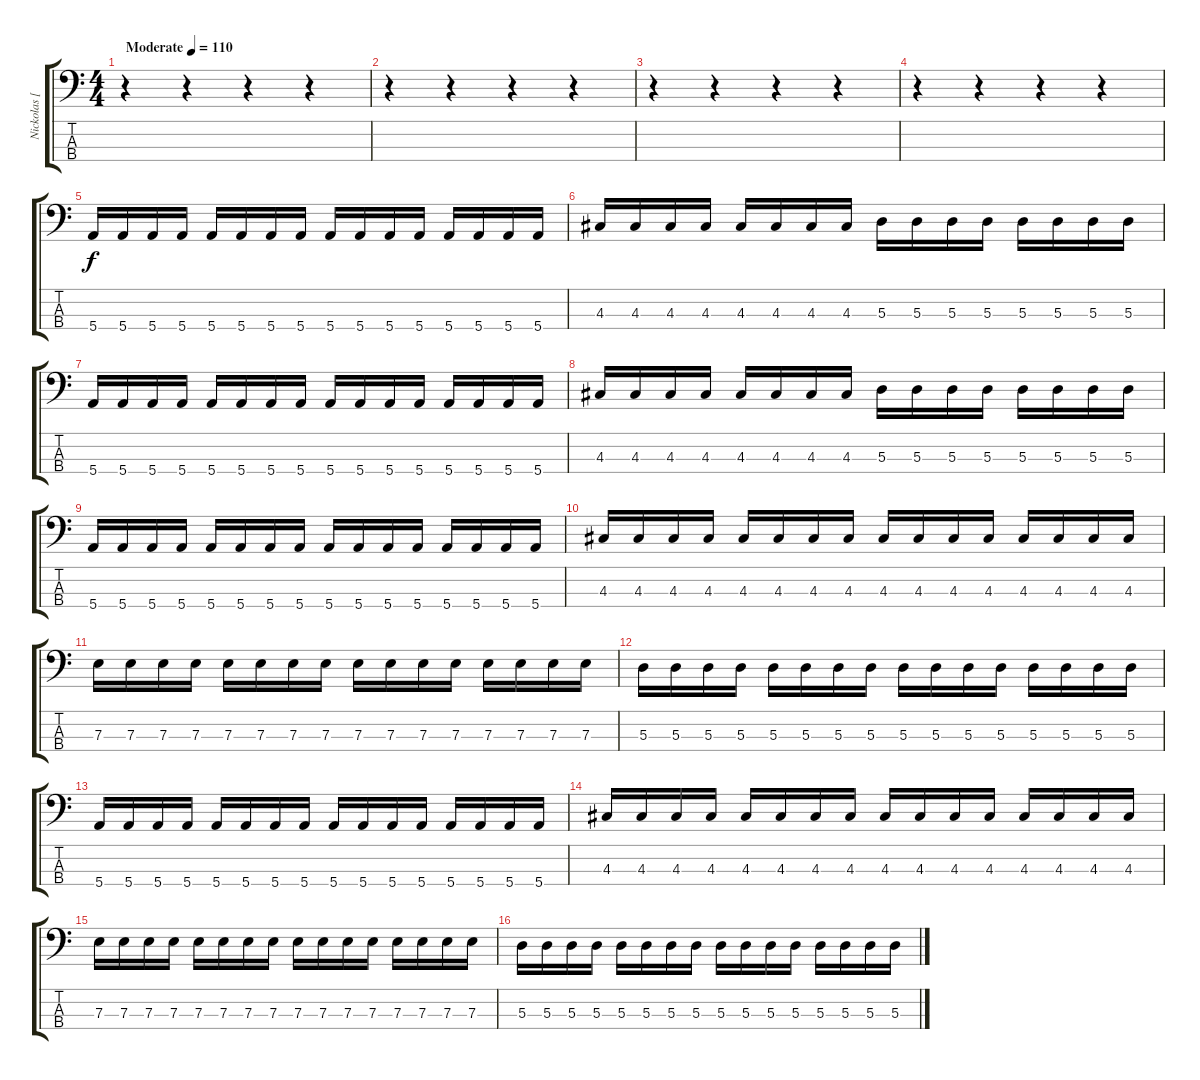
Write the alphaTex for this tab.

\track ("Nickolas [Bass]" "Nickolas [") {instrument electricbasspick}
\staff {score tabs}
\tuning (G2 D2 A1 E1) {hide}
\ts (4 4)
\tempo (110 "Moderate")
\clef f4
\ks c
r.4{dy f instrument electricbasspick} r.4 r.4 r.4 |
r.4 r.4 r.4 r.4 |
r.4 r.4 r.4 r.4 |
r.4 r.4 r.4 r.4 |
5.4.16 5.4.16 5.4.16 5.4.16 5.4.16 5.4.16 5.4.16 5.4.16 5.4.16 5.4.16 5.4.16 5.4.16 5.4.16 5.4.16 5.4.16 5.4.16 |
4.3.16 4.3.16 4.3.16 4.3.16 4.3.16 4.3.16 4.3.16 4.3.16 5.3.16 5.3.16 5.3.16 5.3.16 5.3.16 5.3.16 5.3.16 5.3.16 |
5.4.16 5.4.16 5.4.16 5.4.16 5.4.16 5.4.16 5.4.16 5.4.16 5.4.16 5.4.16 5.4.16 5.4.16 5.4.16 5.4.16 5.4.16 5.4.16 |
4.3.16 4.3.16 4.3.16 4.3.16 4.3.16 4.3.16 4.3.16 4.3.16 5.3.16 5.3.16 5.3.16 5.3.16 5.3.16 5.3.16 5.3.16 5.3.16 |
5.4.16 5.4.16 5.4.16 5.4.16 5.4.16 5.4.16 5.4.16 5.4.16 5.4.16 5.4.16 5.4.16 5.4.16 5.4.16 5.4.16 5.4.16 5.4.16 |
4.3.16 4.3.16 4.3.16 4.3.16 4.3.16 4.3.16 4.3.16 4.3.16 4.3.16 4.3.16 4.3.16 4.3.16 4.3.16 4.3.16 4.3.16 4.3.16 |
7.3.16 7.3.16 7.3.16 7.3.16 7.3.16 7.3.16 7.3.16 7.3.16 7.3.16 7.3.16 7.3.16 7.3.16 7.3.16 7.3.16 7.3.16 7.3.16 |
5.3.16 5.3.16 5.3.16 5.3.16 5.3.16 5.3.16 5.3.16 5.3.16 5.3.16 5.3.16 5.3.16 5.3.16 5.3.16 5.3.16 5.3.16 5.3.16 |
5.4.16 5.4.16 5.4.16 5.4.16 5.4.16 5.4.16 5.4.16 5.4.16 5.4.16 5.4.16 5.4.16 5.4.16 5.4.16 5.4.16 5.4.16 5.4.16 |
4.3.16 4.3.16 4.3.16 4.3.16 4.3.16 4.3.16 4.3.16 4.3.16 4.3.16 4.3.16 4.3.16 4.3.16 4.3.16 4.3.16 4.3.16 4.3.16 |
7.3.16 7.3.16 7.3.16 7.3.16 7.3.16 7.3.16 7.3.16 7.3.16 7.3.16 7.3.16 7.3.16 7.3.16 7.3.16 7.3.16 7.3.16 7.3.16 |
5.3.16 5.3.16 5.3.16 5.3.16 5.3.16 5.3.16 5.3.16 5.3.16 5.3.16 5.3.16 5.3.16 5.3.16 5.3.16 5.3.16 5.3.16 5.3.16
